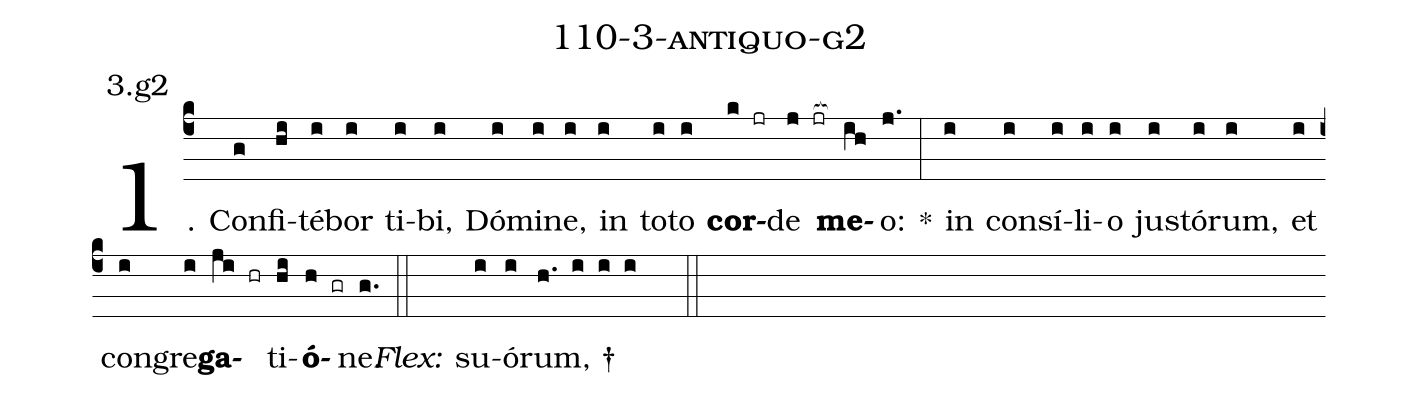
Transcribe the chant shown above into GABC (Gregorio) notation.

name: 110-3-antiquo-g2;
annotation: 3.g2;
%%
(c4)1. Con(g)fi(hi)té(i)bor(i) ti(i)bi,(i) Dó(i)mi(i)ne,(i) in(i) to(i)to(i) <b>cor</b>(k jr)de(j jr[ocb:1{]) <b>me</b>(ih[ocb:0}])o:(j.) *(:) in(i) con(i)sí(i)li(i)o(i) jus(i)tó(i)rum,(i) et(i) con(i)gre(i)<b>ga</b>(ji hr)ti(hi)<b>ó</b>(h gr)ne.(g.) (::)
<i>Flex:</i>()  su(i)ó(i)rum, †(h. i i i  ::)
